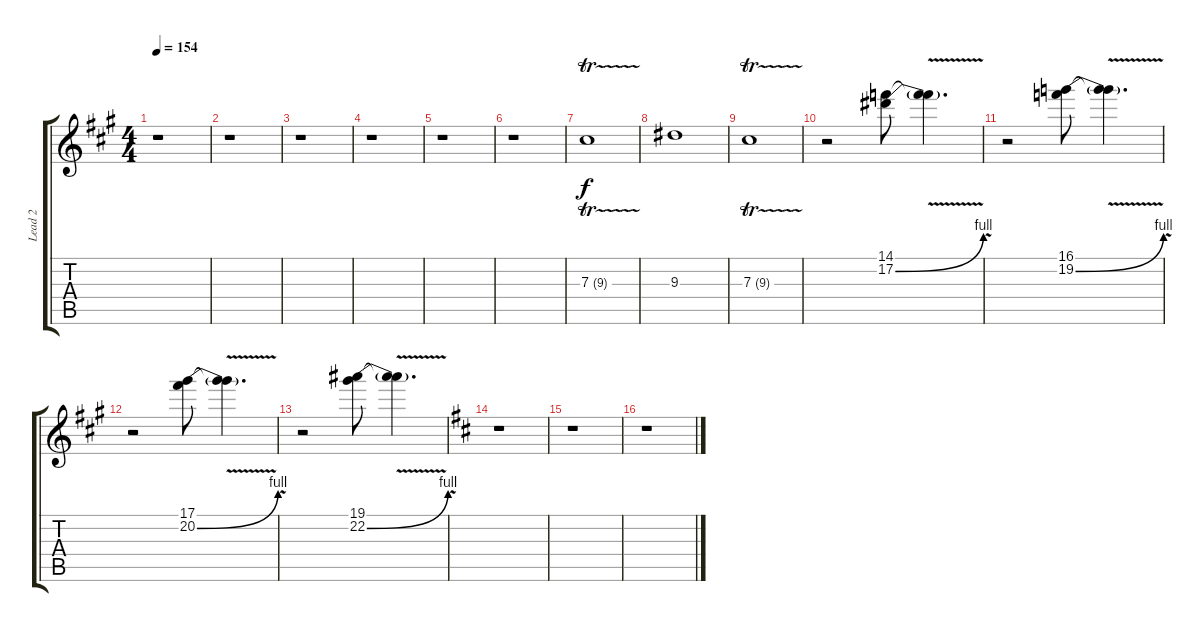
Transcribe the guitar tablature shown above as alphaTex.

\track ("Lead 2" "Lead 2") {instrument distortionguitar}
\staff {score tabs}
\tuning (Eb4 Bb3 Gb3 Db3 Ab2 Eb2) {hide}
\ts (4 4)
\tempo 154
\clef g2
\ks a
r.1{dy f} |
r.1 |
r.1 |
r.1 |
r.1 |
r.1 |
7.3{tr (9 32)}.1 |
9.3.1 |
7.3{tr (9 32)}.1 |
r.2 (14.1 17.2{be (bend 0 0 60 4)}).8 (14.1{v t} 17.2{v t}).4{d} |
r.2 (16.1 19.2{be (bend 0 0 60 4)}).8 (16.1{v t} 19.2{v t}).4{d} |
r.2 (17.1 20.2{be (bend 0 0 60 4)}).8 (17.1{v t} 20.2{v t}).4{d} |
r.2 (19.1 22.2{be (bend 0 0 60 4)}).8 (19.1{v t} 22.2{v t}).4{d} |
\ks d
r.1 |
r.1 |
r.1
